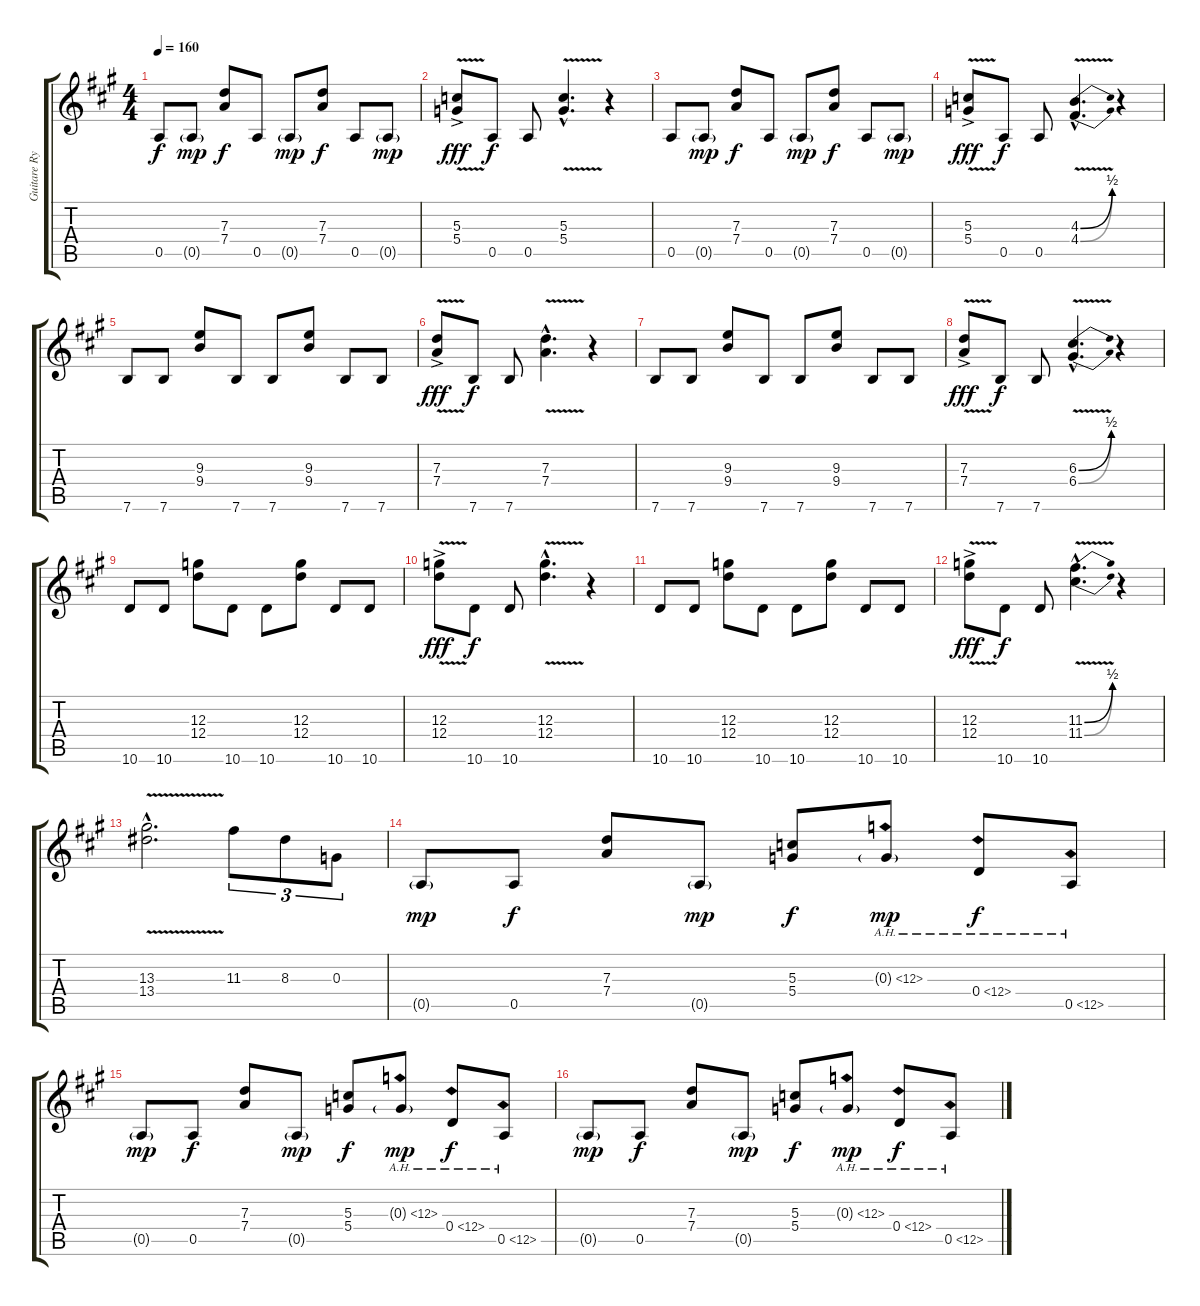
\track ("Guitare Rythmique" "Guitare Ry") {instrument overdrivenguitar}
\staff {score tabs}
\tuning (E4 B3 G3 D3 A2 E2) {hide}
\ts (4 4)
\tempo 160
\clef g2
\ks a
0.5.8{dy f} 0.5{g}.8{dy mp} (7.3 7.4).8{dy f} 0.5.8 0.5{g}.8{dy mp} (7.3 7.4).8{dy f} 0.5.8 0.5{g}.8{dy mp} |
(5.3{v ac} 5.4{ac}).8{dy fff} 0.5.8{dy f} 0.5.8 (5.3{v hac} 5.4{hac}).4{d} r.4 |
0.5.8 0.5{g}.8{dy mp} (7.3 7.4).8{dy f} 0.5.8 0.5{g}.8{dy mp} (7.3 7.4).8{dy f} 0.5.8 0.5{g}.8{dy mp} |
(5.3{v ac} 5.4{ac}).8{dy fff} 0.5.8{dy f} 0.5.8 (4.3{be (bend 0 0 60 2) v hac} 4.4{be (bend 0 0 60 2) hac}).4{d} r.4 |
7.6.8 7.6.8 (9.3 9.4).8 7.6.8 7.6.8 (9.3 9.4).8 7.6.8 7.6.8 |
(7.3{v ac} 7.4{ac}).8{dy fff} 7.6.8{dy f} 7.6.8 (7.3{v hac} 7.4{hac}).4{d} r.4 |
7.6.8 7.6.8 (9.3 9.4).8 7.6.8 7.6.8 (9.3 9.4).8 7.6.8 7.6.8 |
(7.3{v ac} 7.4{ac}).8{dy fff} 7.6.8{dy f} 7.6.8 (6.3{be (bend 0 0 60 2) v hac} 6.4{be (bend 0 0 60 2) hac}).4{d} r.4 |
10.6.8 10.6.8 (12.3 12.4).8 10.6.8 10.6.8 (12.3 12.4).8 10.6.8 10.6.8 |
(12.3{v ac} 12.4{ac}).8{dy fff} 10.6.8{dy f} 10.6.8 (12.3{v hac} 12.4{hac}).4{d} r.4 |
10.6.8 10.6.8 (12.3 12.4).8 10.6.8 10.6.8 (12.3 12.4).8 10.6.8 10.6.8 |
(12.3{v ac} 12.4{ac}).8{dy fff} 10.6.8{dy f} 10.6.8 (11.3{be (bend 0 0 60 2) v hac} 11.4{be (bend 0 0 60 2) hac}).4{d} r.4 |
(13.3{v hac} 13.4{v hac}).2{d} 11.3.8{tu (3 2)} 8.3.8{tu (3 2)} 0.3.8{tu (3 2)} |
0.5{g}.8{dy mp} 0.5.8{dy f} (7.3 7.4).8 0.5{g}.8{dy mp} (5.3 5.4).8{dy f} 0.3{ah 12 g}.8{dy mp} 0.4{ah 12}.8{dy f} 0.5{ah 12}.8 |
0.5{g}.8{dy mp} 0.5.8{dy f} (7.3 7.4).8 0.5{g}.8{dy mp} (5.3 5.4).8{dy f} 0.3{ah 12 g}.8{dy mp} 0.4{ah 12}.8{dy f} 0.5{ah 12}.8 |
0.5{g}.8{dy mp} 0.5.8{dy f} (7.3 7.4).8 0.5{g}.8{dy mp} (5.3 5.4).8{dy f} 0.3{ah 12 g}.8{dy mp} 0.4{ah 12}.8{dy f} 0.5{ah 12}.8
